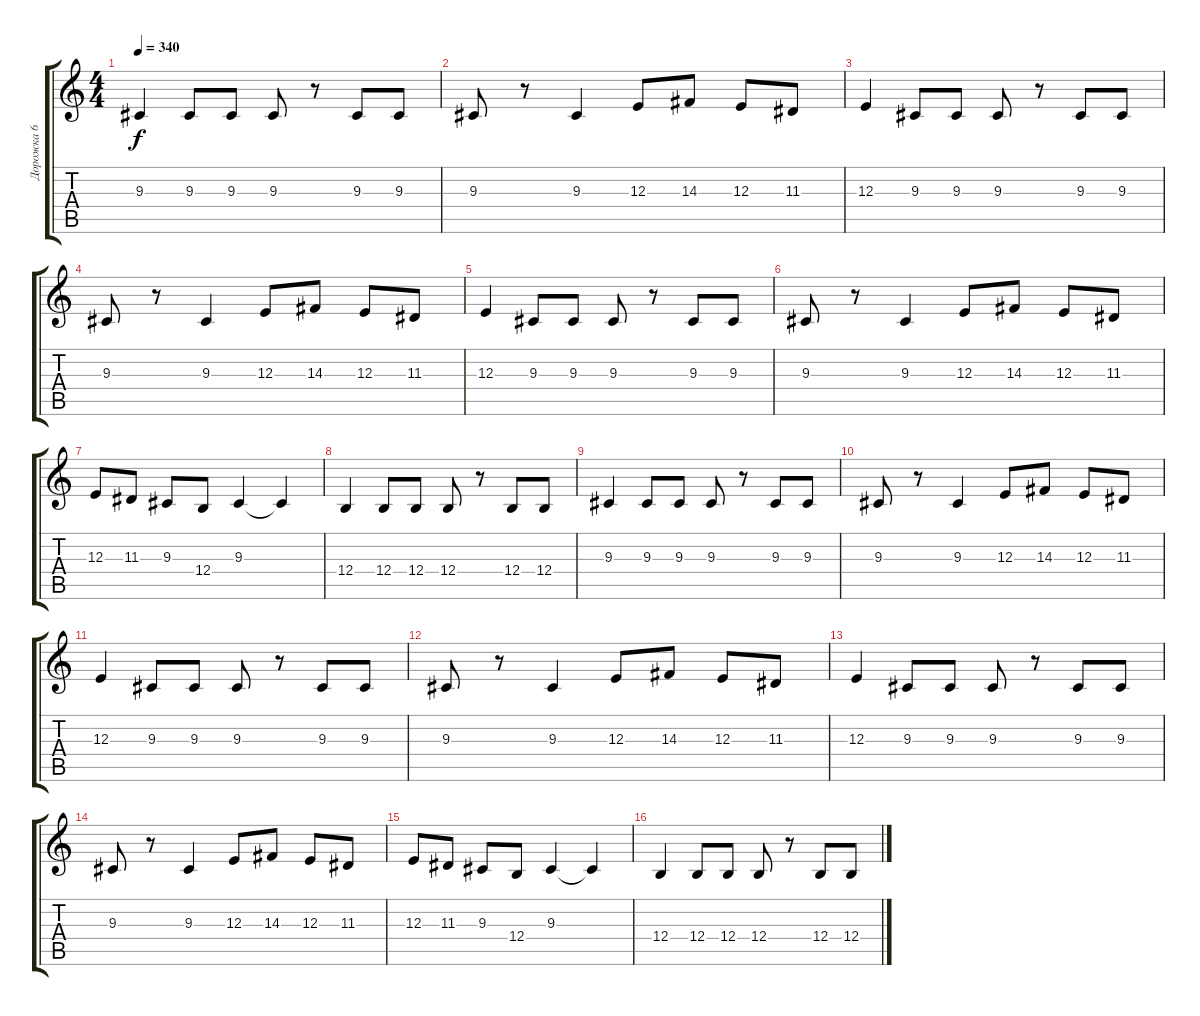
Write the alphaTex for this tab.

\track ("Дорожка 6" "Дорожка 6") {instrument acousticgrandpiano}
\staff {score tabs}
\tuning (Db4 Ab3 E3 B2 Gb2 Db2) {hide}
\ts (4 4)
\tempo 340
\clef g2
\ks c
9.3.4{dy f} 9.3.8 9.3.8 9.3.8 r.8 9.3.8 9.3.8 |
9.3.8 r.8 9.3.4 12.3.8 14.3.8 12.3.8 11.3.8 |
12.3.4 9.3.8 9.3.8 9.3.8 r.8 9.3.8 9.3.8 |
9.3.8 r.8 9.3.4 12.3.8 14.3.8 12.3.8 11.3.8 |
12.3.4 9.3.8 9.3.8 9.3.8 r.8 9.3.8 9.3.8 |
9.3.8 r.8 9.3.4 12.3.8 14.3.8 12.3.8 11.3.8 |
12.3.8 11.3.8 9.3.8 12.4.8 9.3.4 9.3{t}.4 |
12.4.4 12.4.8 12.4.8 12.4.8 r.8 12.4.8 12.4.8 |
9.3.4 9.3.8 9.3.8 9.3.8 r.8 9.3.8 9.3.8 |
9.3.8 r.8 9.3.4 12.3.8 14.3.8 12.3.8 11.3.8 |
12.3.4 9.3.8 9.3.8 9.3.8 r.8 9.3.8 9.3.8 |
9.3.8 r.8 9.3.4 12.3.8 14.3.8 12.3.8 11.3.8 |
12.3.4 9.3.8 9.3.8 9.3.8 r.8 9.3.8 9.3.8 |
9.3.8 r.8 9.3.4 12.3.8 14.3.8 12.3.8 11.3.8 |
12.3.8 11.3.8 9.3.8 12.4.8 9.3.4 9.3{t}.4 |
12.4.4 12.4.8 12.4.8 12.4.8 r.8 12.4.8 12.4.8
